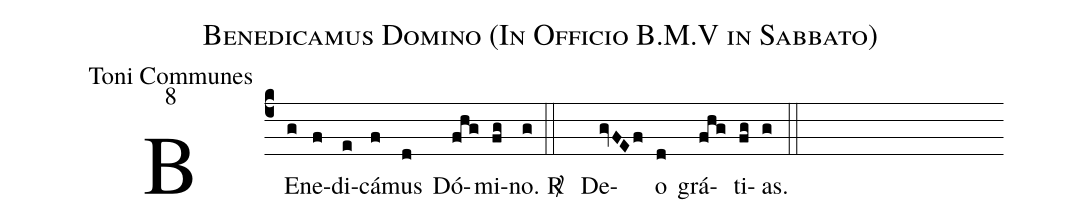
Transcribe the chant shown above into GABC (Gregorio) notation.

name:Benedicamus Domino (In Officio B.M.V in Sabbato);
office-part:Toni Communes;
mode:8;
%%
(c4) BE(g)ne(f)di(e)cá(f)mus(d) Dó(fhg)mi(fg)no.(g) (::)
<sp>R/</sp> () De(gvFEf)o(d)  grá(fhg)ti(fg)as.(g) (::)
